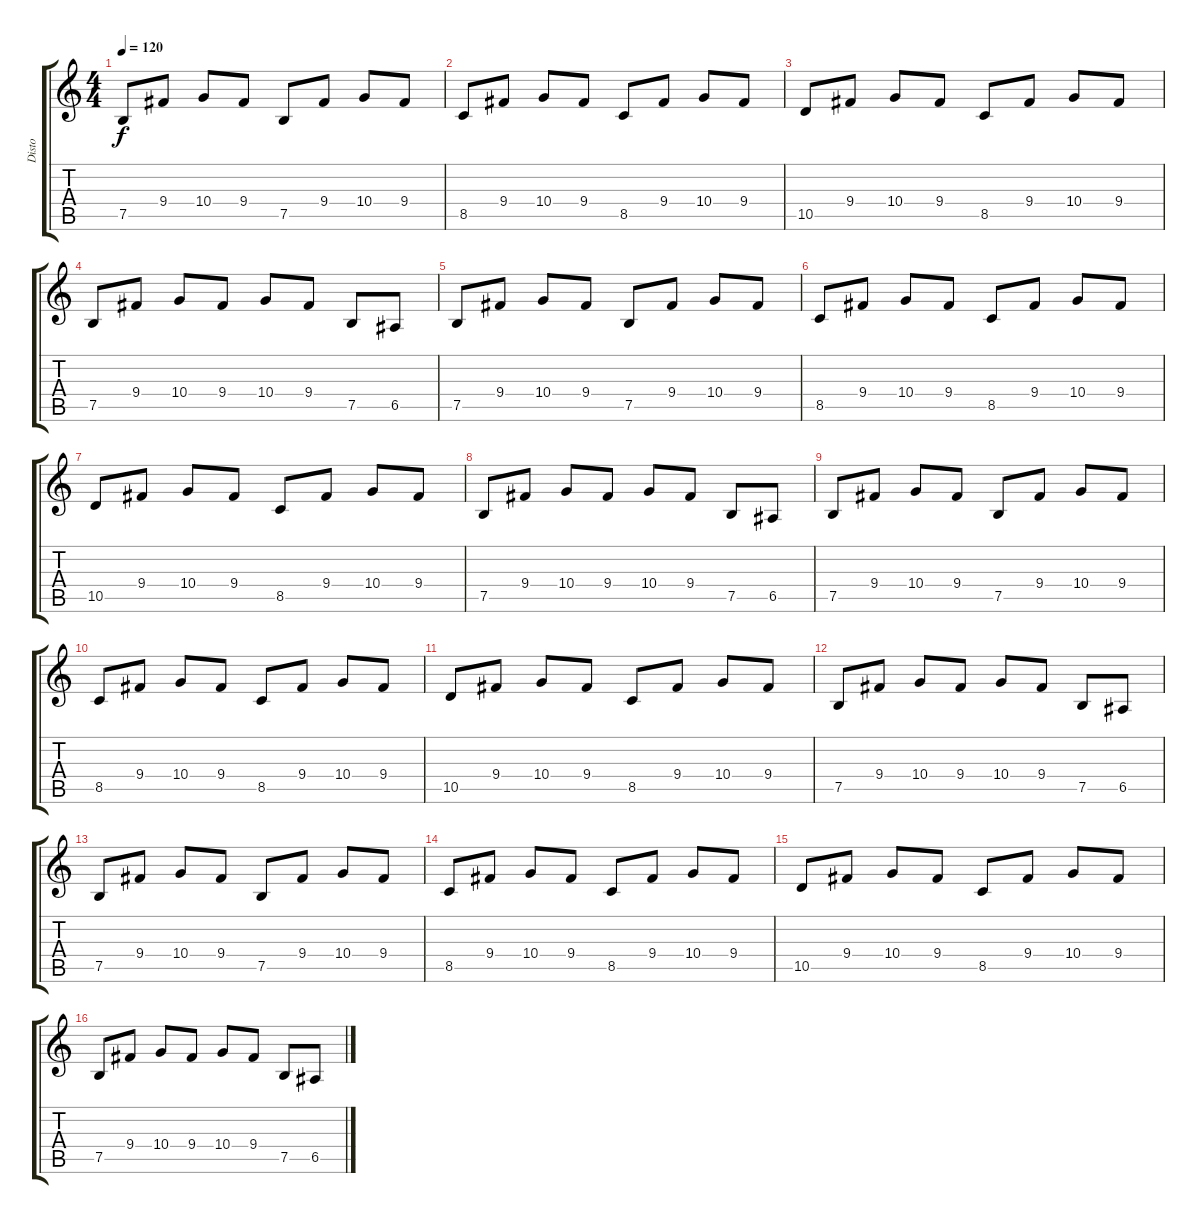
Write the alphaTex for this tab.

\track ("Disto" "Disto") {instrument distortionguitar}
\staff {score tabs}
\tuning (B3 Gb3 D3 A2 E2 B1) {hide}
\ts (4 4)
\tempo 120
\clef g2
\ks c
7.5.8{dy f instrument distortionguitar} 9.4.8 10.4.8 9.4.8 7.5.8 9.4.8 10.4.8 9.4.8 |
8.5.8 9.4.8 10.4.8 9.4.8 8.5.8 9.4.8 10.4.8 9.4.8 |
10.5.8 9.4.8 10.4.8 9.4.8 8.5.8 9.4.8 10.4.8 9.4.8 |
7.5.8 9.4.8 10.4.8 9.4.8 10.4.8 9.4.8 7.5.8 6.5.8 |
7.5.8 9.4.8 10.4.8 9.4.8 7.5.8 9.4.8 10.4.8 9.4.8 |
8.5.8 9.4.8 10.4.8 9.4.8 8.5.8 9.4.8 10.4.8 9.4.8 |
10.5.8 9.4.8 10.4.8 9.4.8 8.5.8 9.4.8 10.4.8 9.4.8 |
7.5.8 9.4.8 10.4.8 9.4.8 10.4.8 9.4.8 7.5.8 6.5.8 |
7.5.8 9.4.8 10.4.8 9.4.8 7.5.8 9.4.8 10.4.8 9.4.8 |
8.5.8 9.4.8 10.4.8 9.4.8 8.5.8 9.4.8 10.4.8 9.4.8 |
10.5.8 9.4.8 10.4.8 9.4.8 8.5.8 9.4.8 10.4.8 9.4.8 |
7.5.8 9.4.8 10.4.8 9.4.8 10.4.8 9.4.8 7.5.8 6.5.8 |
7.5.8 9.4.8 10.4.8 9.4.8 7.5.8 9.4.8 10.4.8 9.4.8 |
8.5.8 9.4.8 10.4.8 9.4.8 8.5.8 9.4.8 10.4.8 9.4.8 |
10.5.8 9.4.8 10.4.8 9.4.8 8.5.8 9.4.8 10.4.8 9.4.8 |
7.5.8 9.4.8 10.4.8 9.4.8 10.4.8 9.4.8 7.5.8 6.5.8
